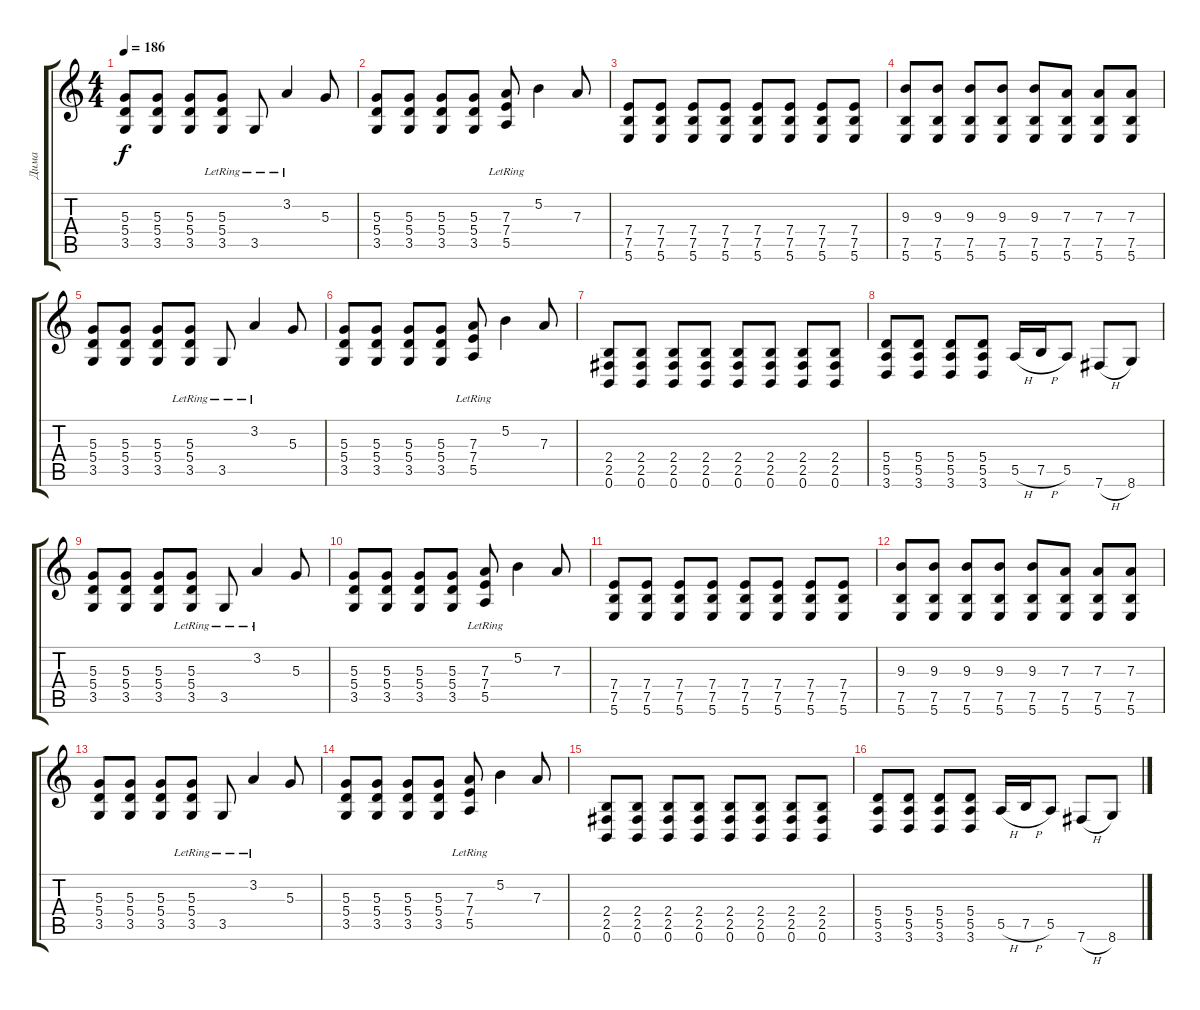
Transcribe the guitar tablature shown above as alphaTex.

\track ("Дима" "Дима") {instrument distortionguitar}
\staff {score tabs}
\tuning (B3 Gb3 D3 A2 E2 B1) {hide}
\ts (4 4)
\tempo 186
\clef g2
\ks c
(5.3 5.4 3.5).8{dy f instrument distortionguitar} (5.3 5.4 3.5).8 (5.3 5.4 3.5).8 (5.3{lr} 5.4{lr} 3.5).8 3.5{lr}.8 3.2{lr}.4 5.3.8 |
(5.3 5.4 3.5).8 (5.3 5.4 3.5).8 (5.3 5.4 3.5).8 (5.3 5.4 3.5).8 (7.3{lr} 7.4{lr} 5.5{lr}).8 5.2.4 7.3.8 |
(7.4 7.5 5.6).8 (7.4 7.5 5.6).8 (7.4 7.5 5.6).8 (7.4 7.5 5.6).8 (7.4 7.5 5.6).8 (7.4 7.5 5.6).8 (7.4 7.5 5.6).8 (7.4 7.5 5.6).8 |
(9.3 7.5 5.6).8 (9.3 7.5 5.6).8 (9.3 7.5 5.6).8 (9.3 7.5 5.6).8 (9.3 7.5 5.6).8 (7.3 7.5 5.6).8 (7.3 7.5 5.6).8 (7.3 7.5 5.6).8 |
(5.3 5.4 3.5).8 (5.3 5.4 3.5).8 (5.3 5.4 3.5).8 (5.3{lr} 5.4{lr} 3.5).8 3.5{lr}.8 3.2{lr}.4 5.3.8 |
(5.3 5.4 3.5).8 (5.3 5.4 3.5).8 (5.3 5.4 3.5).8 (5.3 5.4 3.5).8 (7.3{lr} 7.4{lr} 5.5{lr}).8 5.2.4 7.3.8 |
(2.4 2.5 0.6).8 (2.4 2.5 0.6).8 (2.4 2.5 0.6).8 (2.4 2.5 0.6).8 (2.4 2.5 0.6).8 (2.4 2.5 0.6).8 (2.4 2.5 0.6).8 (2.4 2.5 0.6).8 |
(5.4 5.5 3.6).8 (5.4 5.5 3.6).8 (5.4 5.5 3.6).8 (5.4 5.5 3.6).8 5.5{h}.16 7.5{h}.16 5.5.8 7.6{h}.8 8.6.8 |
(5.3 5.4 3.5).8 (5.3 5.4 3.5).8 (5.3 5.4 3.5).8 (5.3{lr} 5.4{lr} 3.5).8 3.5{lr}.8 3.2{lr}.4 5.3.8 |
(5.3 5.4 3.5).8 (5.3 5.4 3.5).8 (5.3 5.4 3.5).8 (5.3 5.4 3.5).8 (7.3{lr} 7.4{lr} 5.5{lr}).8 5.2.4 7.3.8 |
(7.4 7.5 5.6).8 (7.4 7.5 5.6).8 (7.4 7.5 5.6).8 (7.4 7.5 5.6).8 (7.4 7.5 5.6).8 (7.4 7.5 5.6).8 (7.4 7.5 5.6).8 (7.4 7.5 5.6).8 |
(9.3 7.5 5.6).8 (9.3 7.5 5.6).8 (9.3 7.5 5.6).8 (9.3 7.5 5.6).8 (9.3 7.5 5.6).8 (7.3 7.5 5.6).8 (7.3 7.5 5.6).8 (7.3 7.5 5.6).8 |
(5.3 5.4 3.5).8 (5.3 5.4 3.5).8 (5.3 5.4 3.5).8 (5.3{lr} 5.4{lr} 3.5).8 3.5{lr}.8 3.2{lr}.4 5.3.8 |
(5.3 5.4 3.5).8 (5.3 5.4 3.5).8 (5.3 5.4 3.5).8 (5.3 5.4 3.5).8 (7.3{lr} 7.4{lr} 5.5{lr}).8 5.2.4 7.3.8 |
(2.4 2.5 0.6).8 (2.4 2.5 0.6).8 (2.4 2.5 0.6).8 (2.4 2.5 0.6).8 (2.4 2.5 0.6).8 (2.4 2.5 0.6).8 (2.4 2.5 0.6).8 (2.4 2.5 0.6).8 |
(5.4 5.5 3.6).8 (5.4 5.5 3.6).8 (5.4 5.5 3.6).8 (5.4 5.5 3.6).8 5.5{h}.16 7.5{h}.16 5.5.8 7.6{h}.8 8.6.8
